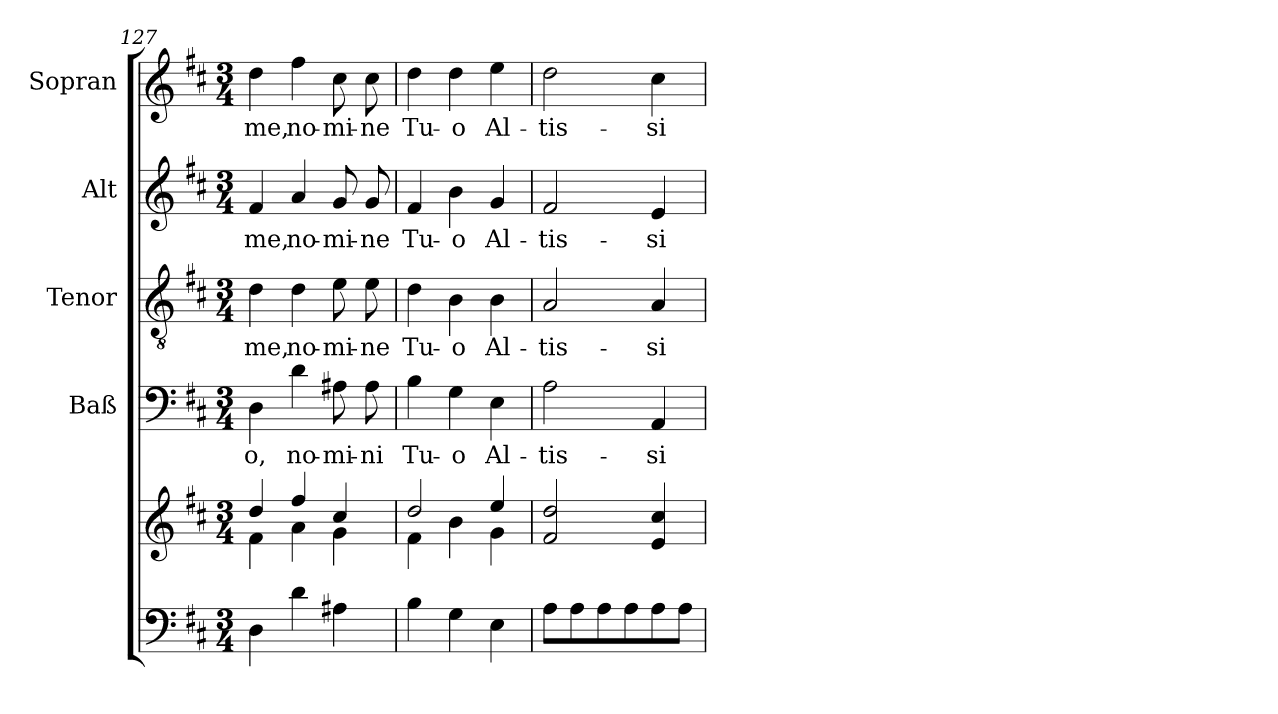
**kern	**kern	**kern	**text	**kern	**text	**kern	**text	**kern	**text
*part5	*part5	*part4	*part4	*part3	*part3	*part2	*part2	*part1	*part1
*staff6	*staff5	*staff4	*staff4	*staff3	*staff3	*staff2	*staff2	*staff1	*staff1
*	*	*I"Baß	*	*I"Tenor	*	*I"Alt	*	*I"Sopran	*
*clefF4	*clefG2	*clefF4	*	*clefGv2	*	*clefG2	*	*clefG2	*
*k[f#c#]	*k[f#c#]	*k[f#c#]	*	*k[f#c#]	*	*k[f#c#]	*	*k[f#c#]	*
*D:	*D:	*D:	*	*D:	*	*D:	*	*D:	*
*M3/4	*M3/4	*M3/4	*	*M3/4	*	*M3/4	*	*M3/4	*
=127	=127	=127	=127	=127	=127	=127	=127	=127	=127
*	*^	*	*	*	*	*	*	*	*
!	!	!	!	!LO:LY:b	!	!LO:LY:b	!	!LO:LY:b	!	!LO:LY:b
4D\	4dd/	4f#\	4D\	-o,	4d\	-me,	4f#/	-me,	4dd\	-me,
!	!	!	!	!LO:LY:b	!	!LO:LY:b	!	!LO:LY:b	!	!LO:LY:b
4d\	4ff#/	4a\	4d\	no-	4d\	no-	4a/	no-	4ff#\	no-
!	!	!	!	!LO:LY:b	!	!LO:LY:b	!	!LO:LY:b	!	!LO:LY:b
4A#X\	4cc#/	4g\	8A#X\	-mi-	8e\	-mi-	8g/	-mi-	8cc#\	-mi-
!	!	!	!	!LO:LY:b	!	!LO:LY:b	!	!LO:LY:b	!	!LO:LY:b
.	.	.	8A#\	-ni	8e\	-ne	8g/	-ne	8cc#\	-ne
!!LO:PB:g=z
=128	=128	=128	=128	=128	=128	=128	=128	=128	=128	=128
!	!	!	!	!LO:LY:b	!	!LO:LY:b	!	!LO:LY:b	!	!LO:LY:b
4B\	2dd/	4f#\	4B\	Tu-	4d\	Tu-	4f#/	Tu-	4dd\	Tu-
!	!	!	!	!LO:LY:b	!	!LO:LY:b	!	!LO:LY:b	!	!LO:LY:b
4G\	.	4b\	4G\	-o	4B\	-o	4b\	-o	4dd\	-o
!	!	!	!	!LO:LY:b	!	!LO:LY:b	!	!LO:LY:b	!	!LO:LY:b
4E\	4ee/	4g\	4E\	Al-	4B\	Al-	4g/	Al-	4ee\	Al-
=129	=129	=129	=129	=129	=129	=129	=129	=129	=129	=129
!	!	!	!	!LO:LY:b	!	!LO:LY:b	!	!LO:LY:b	!	!LO:LY:b
*	*v	*v	*	*	*	*	*	*	*	*
8A\L	2f#/ 2dd/	2A\	-tis-	2A/	-tis-	2f#/	-tis-	2dd\	-tis-
8A\	.	.	.	.	.	.	.	.	.
8A\	.	.	.	.	.	.	.	.	.
8A\	.	.	.	.	.	.	.	.	.
!	!	!	!LO:LY:b	!	!LO:LY:b	!	!LO:LY:b	!	!LO:LY:b
8A\	4e/ 4cc#/	4AA/	-si-	4A/	-si-	4e/	-si-	4cc#\	-si-
8A\J	.	.	.	.	.	.	.	.	.
=	=	=	=	=	=	=	=	=	=
*-	*-	*-	*-	*-	*-	*-	*-	*-	*-
